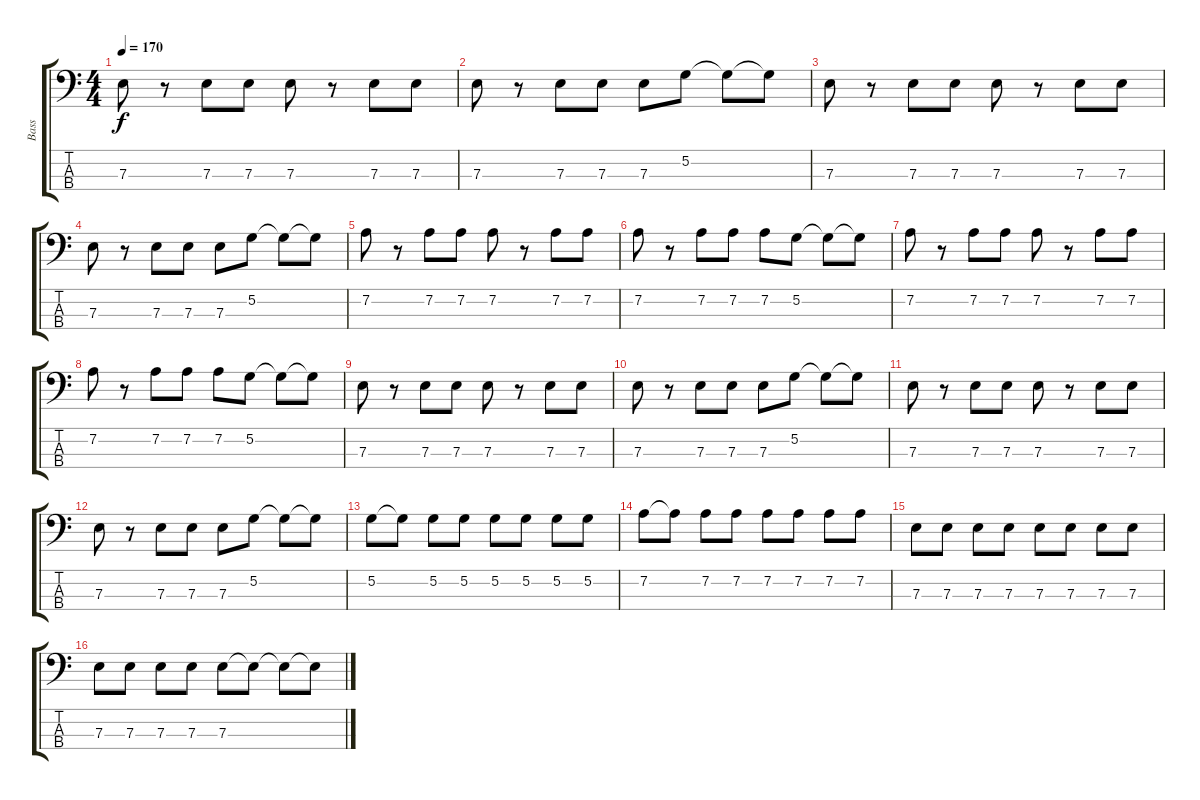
\track ("Bass" "Bass") {instrument electricbassfinger}
\staff {score tabs}
\tuning (G2 D2 A1 E1) {hide}
\ts (4 4)
\tempo 170
\clef f4
\ks c
7.3.8{dy f} r.8 7.3.8 7.3.8 7.3.8 r.8 7.3.8 7.3.8 |
7.3.8 r.8 7.3.8 7.3.8 7.3.8 5.2.8 5.2{t}.8 5.2{t}.8 |
7.3.8 r.8 7.3.8 7.3.8 7.3.8 r.8 7.3.8 7.3.8 |
7.3.8 r.8 7.3.8 7.3.8 7.3.8 5.2.8 5.2{t}.8 5.2{t}.8 |
7.2.8 r.8 7.2.8 7.2.8 7.2.8 r.8 7.2.8 7.2.8 |
7.2.8 r.8 7.2.8 7.2.8 7.2.8 5.2.8 5.2{t}.8 5.2{t}.8 |
7.2.8 r.8 7.2.8 7.2.8 7.2.8 r.8 7.2.8 7.2.8 |
7.2.8 r.8 7.2.8 7.2.8 7.2.8 5.2.8 5.2{t}.8 5.2{t}.8 |
7.3.8 r.8 7.3.8 7.3.8 7.3.8 r.8 7.3.8 7.3.8 |
7.3.8 r.8 7.3.8 7.3.8 7.3.8 5.2.8 5.2{t}.8 5.2{t}.8 |
7.3.8 r.8 7.3.8 7.3.8 7.3.8 r.8 7.3.8 7.3.8 |
7.3.8 r.8 7.3.8 7.3.8 7.3.8 5.2.8 5.2{t}.8 5.2{t}.8 |
5.2.8 5.2{t}.8 5.2.8 5.2.8 5.2.8 5.2.8 5.2.8 5.2.8 |
7.2.8 7.2{t}.8 7.2.8 7.2.8 7.2.8 7.2.8 7.2.8 7.2.8 |
7.3.8 7.3.8 7.3.8 7.3.8 7.3.8 7.3.8 7.3.8 7.3.8 |
7.3.8 7.3.8 7.3.8 7.3.8 7.3.8 7.3{t}.8 7.3{t}.8 7.3{t}.8
